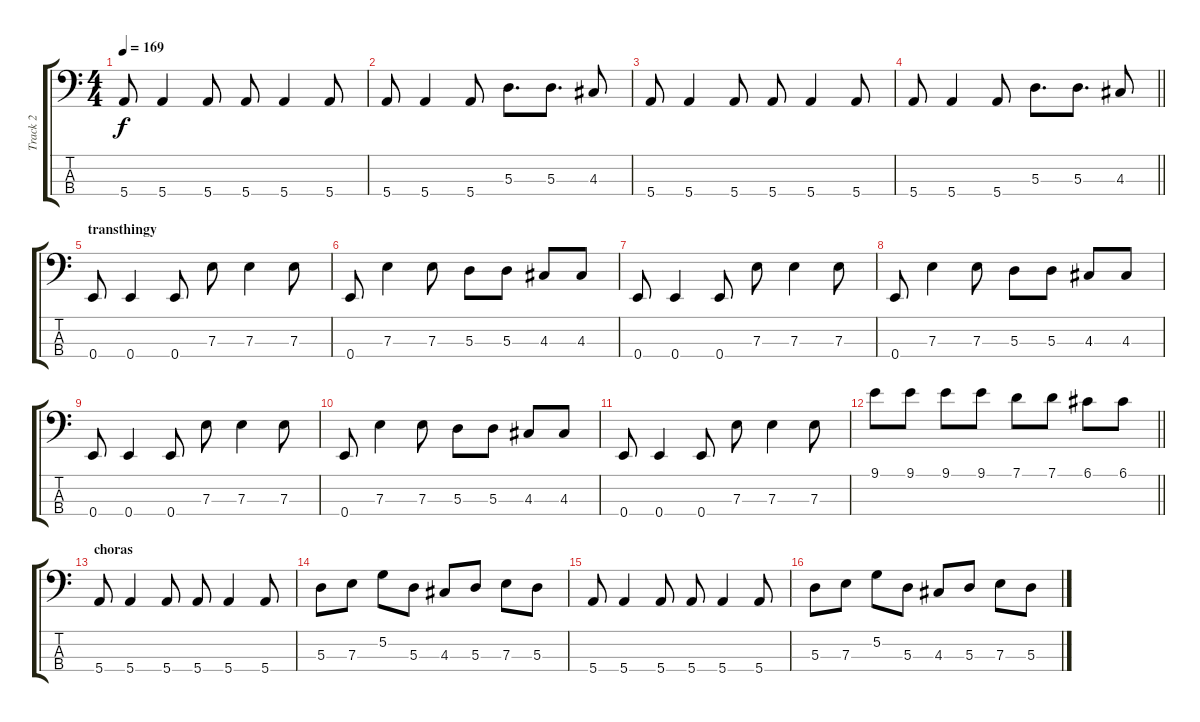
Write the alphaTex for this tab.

\track ("Track 2" "Track 2") {instrument electricbasspick}
\staff {score tabs}
\tuning (G2 D2 A1 E1) {hide}
\ts (4 4)
\tempo 169
\clef f4
\ks c
5.4.8{dy f} 5.4.4 5.4.8 5.4.8 5.4.4 5.4.8 |
5.4.8 5.4.4 5.4.8 5.3.8{d} 5.3.8{d} 4.3.8 |
5.4.8 5.4.4 5.4.8 5.4.8 5.4.4 5.4.8 |
\barLineRight lightlight
5.4.8 5.4.4 5.4.8 5.3.8{d} 5.3.8{d} 4.3.8 |
\section ("" "transthingy")
0.4.8{instrument electricbasspick} 0.4.4 0.4.8 7.3.8 7.3.4 7.3.8 |
0.4.8 7.3.4 7.3.8 5.3.8 5.3.8 4.3.8 4.3.8 |
0.4.8 0.4.4 0.4.8 7.3.8 7.3.4 7.3.8 |
0.4.8 7.3.4 7.3.8 5.3.8 5.3.8 4.3.8 4.3.8 |
0.4.8 0.4.4 0.4.8 7.3.8 7.3.4 7.3.8 |
0.4.8 7.3.4 7.3.8 5.3.8 5.3.8 4.3.8 4.3.8 |
0.4.8 0.4.4 0.4.8 7.3.8 7.3.4 7.3.8 |
\barLineRight lightlight
9.1.8 9.1.8 9.1.8 9.1.8 7.1.8 7.1.8 6.1.8 6.1.8 |
\section ("" "choras")
5.4.8 5.4.4 5.4.8 5.4.8 5.4.4 5.4.8 |
5.3.8 7.3.8 5.2.8 5.3.8 4.3.8 5.3.8 7.3.8 5.3.8 |
5.4.8 5.4.4 5.4.8 5.4.8 5.4.4 5.4.8 |
5.3.8 7.3.8 5.2.8 5.3.8 4.3.8 5.3.8 7.3.8 5.3.8
